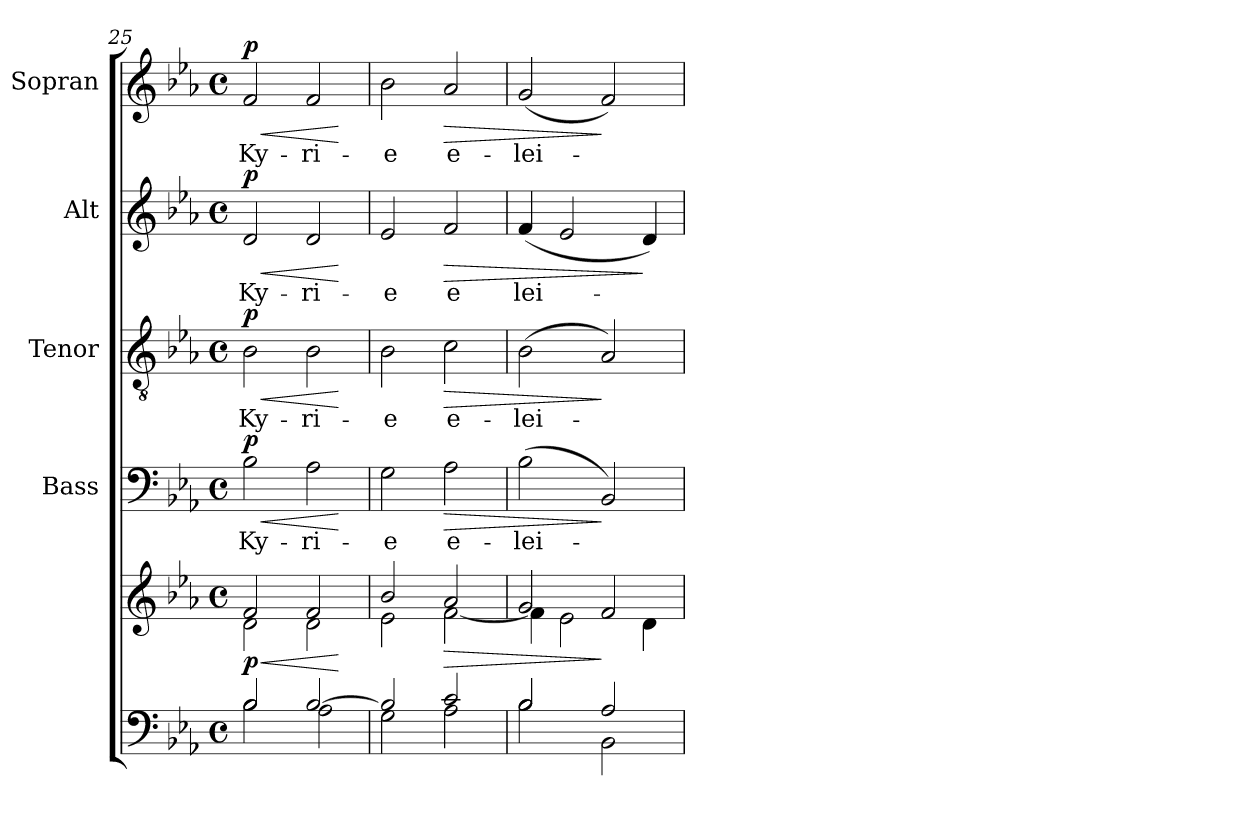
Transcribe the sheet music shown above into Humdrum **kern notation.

**kern	**kern	**dynam	**kern	**text	**dynam	**kern	**text	**dynam	**kern	**text	**dynam	**kern	**text	**dynam
*part5	*part5	*part5	*part4	*part4	*part4	*part3	*part3	*part3	*part2	*part2	*part2	*part1	*part1	*part1
*staff6	*staff5	*staff5/6	*staff4	*staff4	*staff4	*staff3	*staff3	*staff3	*staff2	*staff2	*staff2	*staff1	*staff1	*staff1
*	*	*	*I"Bass	*	*	*I"Tenor	*	*	*I"Alt	*	*	*I"Sopran	*	*
*	*	*	*I'B.	*	*	*I'T.	*	*	*I'A.	*	*	*I'S.	*	*
*clefF4	*clefG2	*	*clefF4	*	*	*clefGv2	*	*	*clefG2	*	*	*clefG2	*	*
*k[b-e-a-]	*k[b-e-a-]	*	*k[b-e-a-]	*	*	*k[b-e-a-]	*	*	*k[b-e-a-]	*	*	*k[b-e-a-]	*	*
*E-:	*E-:	*	*E-:	*	*	*E-:	*	*	*E-:	*	*	*E-:	*	*
*M4/4	*M4/4	*	*M4/4	*	*	*M4/4	*	*	*M4/4	*	*	*M4/4	*	*
*met(c)	*met(c)	*	*met(c)	*	*	*met(c)	*	*	*met(c)	*	*	*met(c)	*	*
=25	=25	=25	=25	=25	=25	=25	=25	=25	=25	=25	=25	=25	=25	=25
*^	*	*	*	*	*	*	*	*	*	*	*	*	*	*
!	!	!	!LO:HP:b	!	!LO:LY:b	!LO:HP:b	!	!LO:LY:b	!LO:HP:b	!	!LO:LY:b	!LO:HP:b	!	!LO:LY:b	!LO:HP:b
*	*	*^	*	*	*	*	*	*	*	*	*	*	*	*	*
!	!	!	!	!LO:DY:n=1:b	!	!	!LO:DY:n=1:a	!	!	!LO:DY:n=1:a	!	!	!LO:DY:n=1:a	!	!	!LO:DY:n=1:a
2B-/	2B-\	2f/	2d\	< p	2B-\	Ky-	< p	2B-\	Ky-	< p	2d/	Ky-	< p	2f/	Ky-	< p
!	!	!	!	!	!	!LO:LY:b	!	!	!LO:LY:b	!	!	!LO:LY:b	!	!	!LO:LY:b	!
[>2B-/	2A-\	2f/	2d\	.	2A-\	-ri-	.	2B-\	-ri-	.	2d/	-ri-	.	2f/	-ri-	.
*v	*v	*	*	*	*	*	*	*	*	*	*	*	*	*	*	*
*	*v	*v	*	*	*	*	*	*	*	*	*	*	*	*	*
.	.	[	.	.	[	.	.	[	.	.	[	.	.	[
=26	=26	=26	=26	=26	=26	=26	=26	=26	=26	=26	=26	=26	=26	=26
*^	*^	*	*	*	*	*	*	*	*	*	*	*	*	*
!	!	!	!	!	!	!LO:LY:b	!	!	!LO:LY:b	!	!	!LO:LY:b	!	!	!LO:LY:b	!
2B-/]	2G\	2b-/	2e-\	.	2G\	-e	.	2B-\	-e	.	2e-/	-e	.	2b-\	-e	.
!	!	!	!	!LO:HP:b	!	!LO:LY:b	!LO:HP:b	!	!LO:LY:b	!LO:HP:b	!	!LO:LY:b	!LO:HP:b	!	!LO:LY:b	!LO:HP:b
2c/	2A-\	2a-/	[<2f\	>	2A-\	e-	>	2c\	e-	>	2f/	e	>	2a-/	e-	>
=27	=27	=27	=27	=27	=27	=27	=27	=27	=27	=27	=27	=27	=27	=27	=27	=27
!	!	!	!	!	!	!LO:LY:b	!	!	!LO:LY:b	!	!	!LO:LY:b	!	!	!LO:LY:b	!
2B-/	2B-\	2g/	4f\]	.	(>2B-\	-lei-	.	(>2B-\	-lei-	.	(<4f/	lei-	.	(<2g/	-lei-	.
.	.	.	2e-\	.	.	.	.	.	.	.	2e-/	.	.	.	.	.
2A-/	2BB-\	2f/	.	]	2BB-/)	.	]	2A-/)	.	]	.	.	.	2f/)	.	]
.	.	.	4d\	.	.	.	.	.	.	.	4d/)	.	]	.	.	.
*v	*v	*	*	*	*	*	*	*	*	*	*	*	*	*	*	*
*	*v	*v	*	*	*	*	*	*	*	*	*	*	*	*	*
=	=	=	=	=	=	=	=	=	=	=	=	=	=	=
*-	*-	*-	*-	*-	*-	*-	*-	*-	*-	*-	*-	*-	*-	*-
